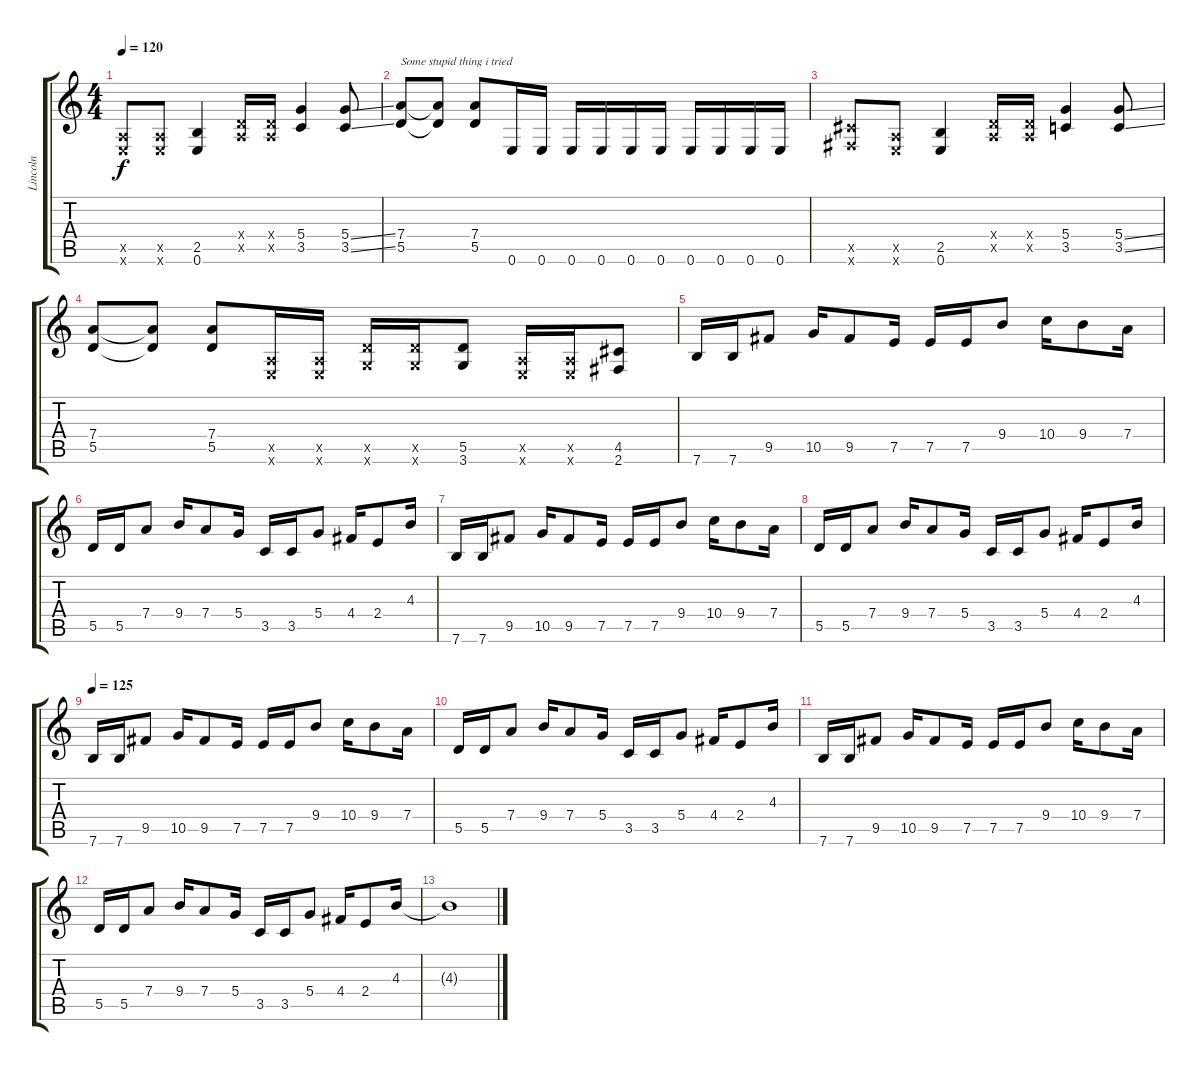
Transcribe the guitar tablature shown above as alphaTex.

\track ("Lincoln" "Lincoln") {instrument overdrivenguitar}
\staff {score tabs}
\tuning (E4 B3 G3 D3 A2 E2) {hide}
\ts (4 4)
\tempo 120
\clef g2
\ks c
(0.5{x} 0.6{x}).8{dy f} (0.5{x} 0.6{x}).8 (2.5 0.6).4 (0.4{x} 0.5{x}).16 (0.4{x} 0.5{x}).16 (5.4 3.5).4 (5.4{ss} 3.5{ss}).8 |
(7.4 5.5).8{txt "Some stupid thing i tried"} (7.4{t} 5.5{t}).8 (7.4 5.5).8 0.6.16 0.6.16 0.6.16 0.6.16 0.6.16 0.6.16 0.6.16 0.6.16 0.6.16 0.6.16 |
(4.5{x} 2.6{x}).8 (0.5{x} 0.6{x}).8 (2.5 0.6).4 (0.4{x} 0.5{x}).16 (0.4{x} 0.5{x}).16 (5.4 3.5).4 (5.4{ss} 3.5{ss}).8 |
(7.4 5.5).8 (7.4{t} 5.5{t}).8 (7.4 5.5).8 (0.5{x} 0.6{x}).16 (0.5{x} 0.6{x}).16 (5.5{x} 3.6{x}).16 (5.5{x} 3.6{x}).16 (5.5 3.6).8 (0.5{x} 0.6{x}).16 (0.5{x} 0.6{x}).16 (4.5 2.6).8 |
7.6.16 7.6.16 9.5.8 10.5.16 9.5.8 7.5.16 7.5.16 7.5.16 9.4.8 10.4.16 9.4.8 7.4.16 |
5.5.16 5.5.16 7.4.8 9.4.16 7.4.8 5.4.16 3.5.16 3.5.16 5.4.8 4.4.16 2.4.8 4.3.16 |
7.6.16 7.6.16 9.5.8 10.5.16 9.5.8 7.5.16 7.5.16 7.5.16 9.4.8 10.4.16 9.4.8 7.4.16 |
5.5.16 5.5.16 7.4.8 9.4.16 7.4.8 5.4.16 3.5.16 3.5.16 5.4.8 4.4.16 2.4.8 4.3.16 |
\tempo 125
7.6.16 7.6.16 9.5.8 10.5.16 9.5.8 7.5.16 7.5.16 7.5.16 9.4.8 10.4.16 9.4.8 7.4.16 |
5.5.16 5.5.16 7.4.8 9.4.16 7.4.8 5.4.16 3.5.16 3.5.16 5.4.8 4.4.16 2.4.8 4.3.16 |
7.6.16 7.6.16 9.5.8 10.5.16 9.5.8 7.5.16 7.5.16 7.5.16 9.4.8 10.4.16 9.4.8 7.4.16 |
5.5.16 5.5.16 7.4.8 9.4.16 7.4.8 5.4.16 3.5.16 3.5.16 5.4.8 4.4.16 2.4.8 4.3.16 |
4.3{t}.1
